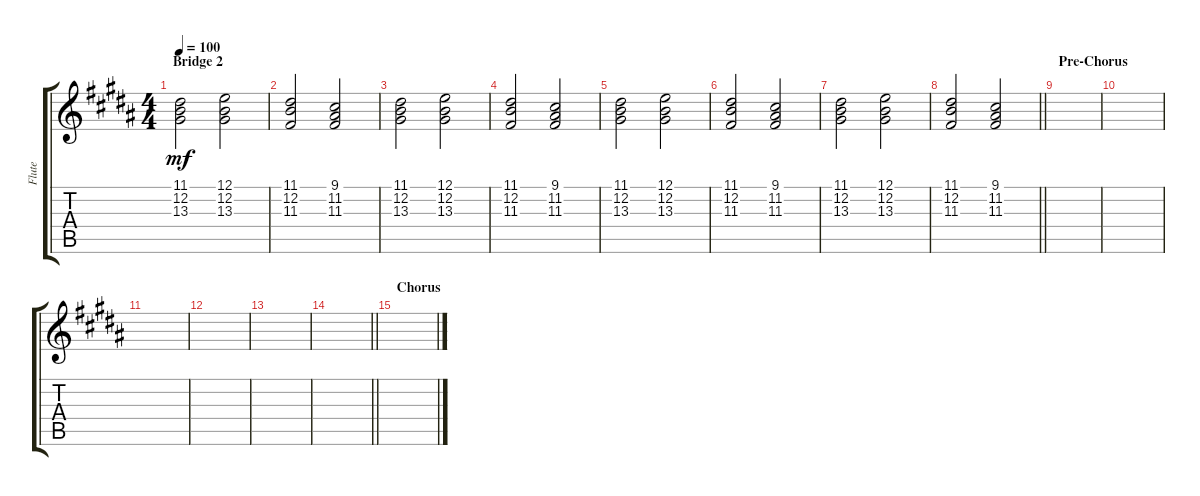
\track ("Flute" "Flute") {instrument flute}
\staff {score tabs}
\tuning (E4 B3 G3 D3 A2 E2) {hide}
\ts (4 4)
\section ("" "Bridge 2")
\tempo 100
\clef g2
\ks b
(11.1 12.2 13.3).2{dy mf} (12.1 12.2 13.3).2 |
(11.1 12.2 11.3).2 (9.1 11.2 11.3).2 |
(11.1 12.2 13.3).2 (12.1 12.2 13.3).2 |
(11.1 12.2 11.3).2 (9.1 11.2 11.3).2 |
(11.1 12.2 13.3).2 (12.1 12.2 13.3).2 |
(11.1 12.2 11.3).2 (9.1 11.2 11.3).2 |
(11.1 12.2 13.3).2 (12.1 12.2 13.3).2 |
\barLineRight lightlight
(11.1 12.2 11.3).2 (9.1 11.2 11.3).2 |
\section ("" "Pre-Chorus")
|
|
|
|
|
\barLineRight lightlight
|
\section ("" "Chorus")
